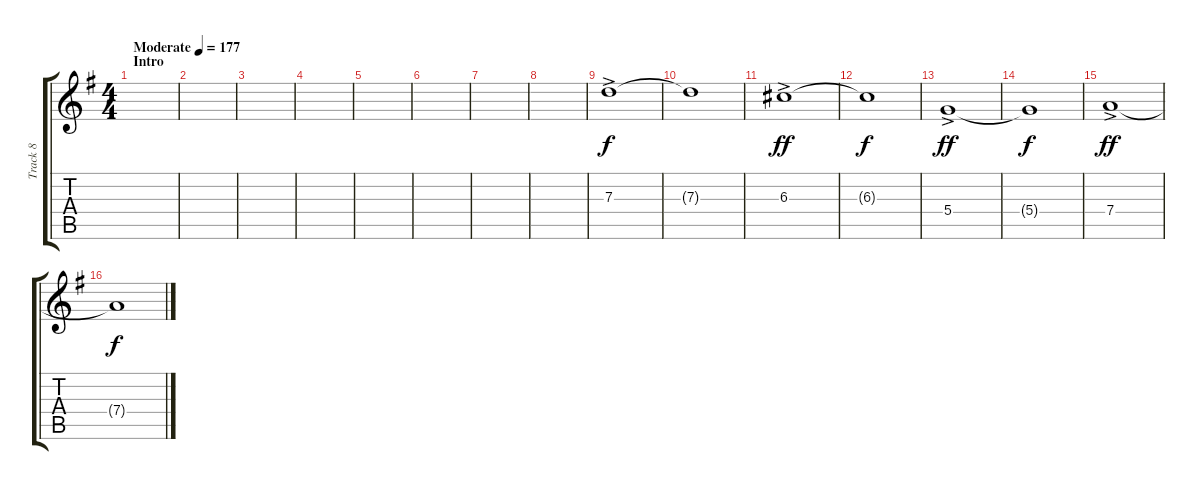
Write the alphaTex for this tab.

\track ("Track 8" "Track 8") {instrument electricguitarclean}
\staff {score tabs}
\tuning (E4 B3 G3 D3 A2 D2) {hide}
\ts (4 4)
\section ("" "Intro")
\tempo (177 "Moderate")
\clef g2
\ks g
|
|
|
|
|
|
|
|
7.3{ac}.1 |
7.3{t}.1{dy f} |
6.3{ac}.1{dy ff} |
6.3{t}.1{dy f} |
5.4{ac}.1{dy ff} |
5.4{t}.1{dy f} |
7.4{ac}.1{dy ff} |
7.4{t}.1{dy f}
